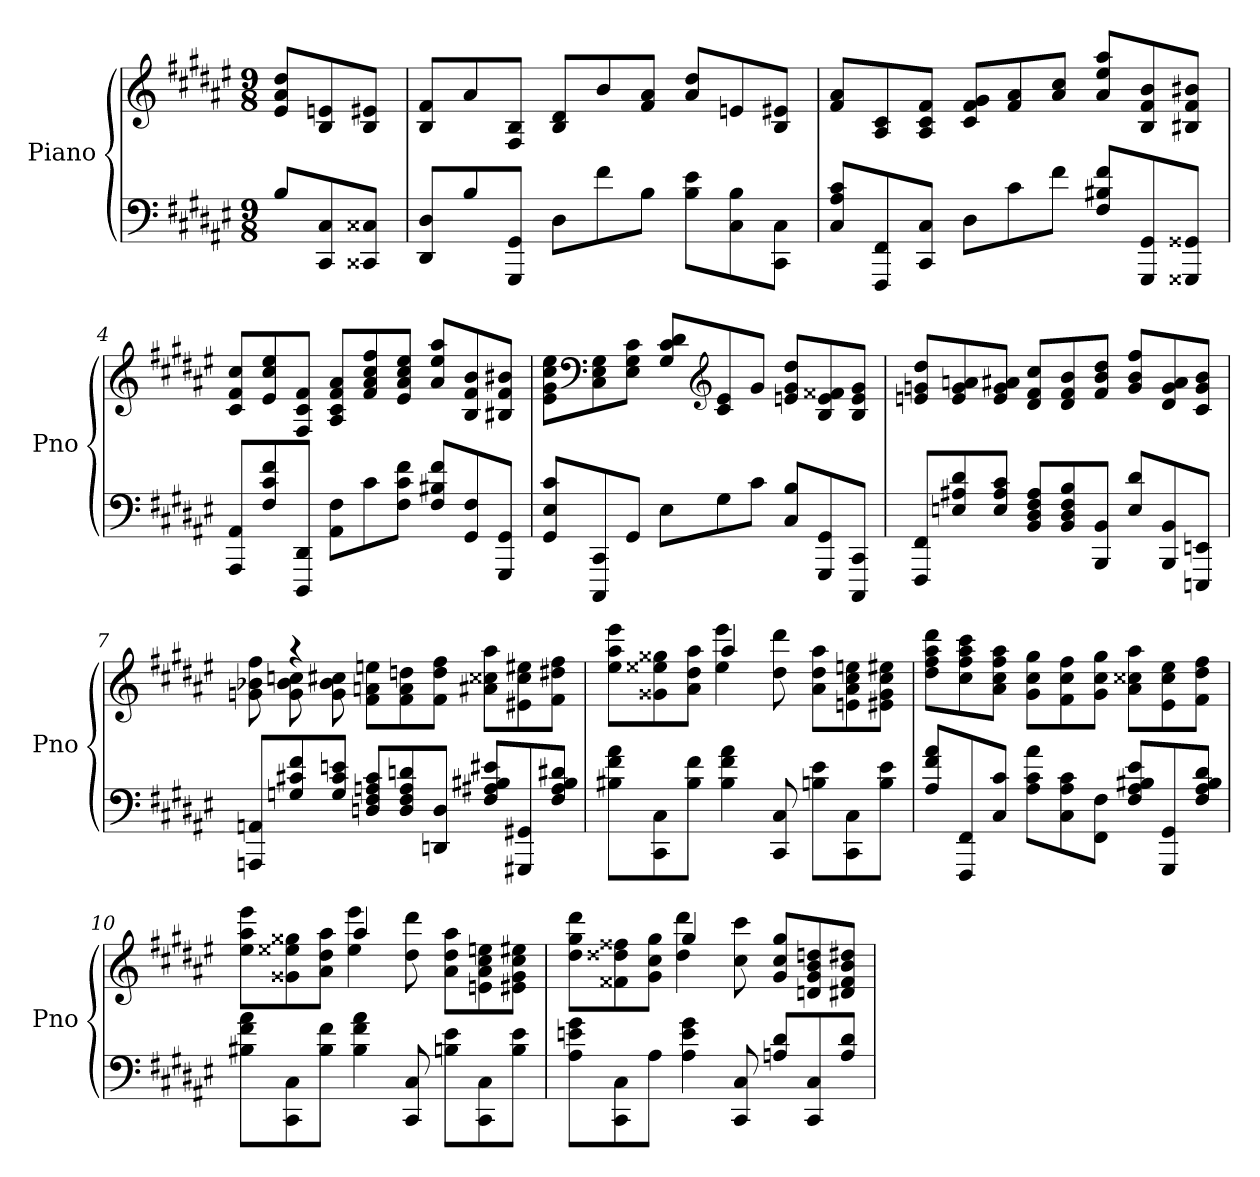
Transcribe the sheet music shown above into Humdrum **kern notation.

**kern	**kern
*part2	*part1
*staff2	*staff1
*I"Piano	*I"Piano
*I'Pno	*I'Pno
*clefF4	*clefG2
*k[f#c#g#d#a#e#]	*k[f#c#g#d#a#e#]
*M9/8	*M9/8
=1	=1
8B/L	8e#/ 8a#/ 8dd#/L
8CC#/ 8C#/	8B/ 8en/
8CC##X/ 8C##X/J	8B/ 8e#X/J
=2	=2
8DD#/ 8D#/L	8B/ 8f#/L
8B/	8a#/
8GGG#/ 8GG#/J	8F#/ 8B/J
8D#\L	8B/ 8d#/L
8f#\	8b/
8B\J	8f#/ 8a#/J
8B\ 8e#\L	8a#/ 8dd#/L
8C#\ 8B\	8en/
8CC#\ 8C#\J	8B/ 8e#X/J
=3	=3
8C#/ 8A#/ 8c#/L	8f#/ 8a#/L
8FFF#/ 8FF#/	8A#/ 8c#/
8CC#/ 8C#/J	8A#/ 8c#/ 8f#/J
8D#\L	8c#/ 8f#/ 8g#/L
8c#\	8f#/ 8a#/
8f#\J	8a#/ 8cc#/J
8F#/ 8B#X/ 8f#/L	8a#/ 8ee#/ 8aa#/L
8GGG#/ 8GG#/	8B/ 8f#/ 8b/
8GGG##X/ 8GG##X/J	8B#X/ 8f#/ 8b#X/J
!!LO:LB:g=z
=4	=4
8AAA#/ 8AA#/L	8c#/ 8f#/ 8cc#/L
8F#/ 8c#/ 8f#/	8e#/ 8cc#/ 8ee#/
8DDD#/ 8DD#/J	8F#/ 8c#/ 8f#/J
8AA#\ 8F#\L	8A#/ 8c#/ 8f#/ 8a#/L
8c#\	8f#/ 8a#/ 8cc#/ 8ff#/
8F#\ 8c#\ 8f#\J	8e#/ 8a#/ 8cc#/ 8ee#/J
8F#/ 8B#X/ 8f#/L	8a#/ 8ee#/ 8aa#/L
8GG#/ 8F#/	8B/ 8f#/ 8b/
8GGG#/ 8GG#/J	8B#X/ 8f#/ 8b#X/J
=5	=5
8GG#/ 8E#/ 8c#/L	8e#\ 8g#\ 8cc#\ 8ee#\L
*	*clefF4
8CCC#/ 8CC#/	8C#\ 8E#\ 8G#\
8GG#/J	8E#\ 8G#\ 8c#\J
8E#\L	8G#/ 8c#/ 8d#/L
*	*clefG2
8G#\	8c#/ 8e#/
8c#\J	8g#/J
8C#/ 8B/L	8en/ 8g#/ 8dd#/L
8GGG#/ 8GG#/	8B/ 8e/ 8f##X/
8CCC#/ 8CC#/J	8B/ 8e/ 8g#/J
!!LO:LB:g=z
=6	=6
8FFF#/ 8FF#/L	8en/ 8gn/ 8dd#/L
8En/ 8A#X/ 8d#/	8e/ 8g/ 8an/
8E/ 8A#/ 8c#/J	8e/ 8g/ 8a#X/J
8BB/ 8D#/ 8F#/ 8A#/L	8d#/ 8f#/ 8cc#/L
8BB/ 8D#/ 8F#/ 8B/	8d#/ 8f#/ 8b/
8BBB/ 8BB/J	8f#/ 8b/ 8dd#/J
8E/ 8d#/L	8g/ 8b/ 8ff#/L
8BBB/ 8BB/	8d#/ 8g/ 8a#/
8EEEn/ 8EEn/J	8c#/ 8g/ 8b/J
=7	=7
*	*^
8AAAn/ 8AAn/L	8ryy	8gn\ 8b-X\ 8ff#\
8Gn/ 8c#X/ 8f#/	4r	8g\ 8b-\ 8ccn\
8G/ 8c#/ 8en/J	.	8g\ 8b-\ 8cc#X\
8Dn/ 8F#/ 8An/ 8c#/L	2.ryy	8f#\ 8an\ 8een\L
8D/ 8F#/ 8A/ 8dn/	.	8f#\ 8a\ 8ddn\
8DDn/ 8D/J	.	8f#\ 8dd\ 8ff#\J
8F#/ 8A#X/ 8B#X/ 8e#X/L	.	8a#X\ 8cc##X\ 8aa#\L
8GGG#X/ 8GG#X/	.	8e#X\ 8cc##\ 8ee#X\
8F#/ 8A#/ 8B#/ 8d#X/J	.	8f#\ 8dd#X\ 8ff#\J
!!LO:LB:g=z	!!
=8	=8	=8
8B#X\ 8f#\ 8a#\L	4.ryy	8ee#\ 8aa#\ 8eee#\L
8CC#\ 8C#\	.	8g##X\ 8ee##X\ 8gg##X\
8B#\ 8f#\J	.	8a#\ 8dd#\ 8aa#\J
4B#\ 4f#\ 4a#\	4aa#/	4ee##\ 4eee#\
8CC#/ 8C#/	2ryy	8dd#\ 8ddd#\
8Bn\ 8e#\L	.	8a#\ 8dd#\ 8aa#\L
8CC#\ 8C#\	.	8en\ 8a#\ 8cc#\ 8een\
8B\ 8e#\J	.	8e#X\ 8g##\ 8cc#\ 8ee#X\J
*	*v	*v
=9	=9
8A#/ 8f#/ 8a#/L	8dd#\ 8ff#\ 8aa#\ 8ddd#\L
8FFF#/ 8FF#/	8cc#\ 8ff#\ 8aa#\ 8ccc#\
8C#/ 8c#/J	8a#\ 8cc#\ 8ff#\ 8aa#\J
8A#\ 8c#\ 8a#\L	8g#\ 8cc#\ 8gg#\L
8C#\ 8A#\ 8c#\	8f#\ 8cc#\ 8ff#\
8FF#\ 8F#\J	8g#\ 8cc#\ 8gg#\J
8F#/ 8A#/ 8B#X/ 8e#/L	8a#\ 8cc##X\ 8aa#\L
8GGG#/ 8GG#/	8e#\ 8cc##\ 8ee#\
8F#/ 8A#/ 8B#/ 8d#/J	8f#\ 8dd#\ 8ff#\J
!!LO:LB:g=z
=10	=10
*	*^
8B#X\ 8f#\ 8a#\L	4.ryy	8ee#\ 8aa#\ 8eee#\L
8CC#\ 8C#\	.	8g##X\ 8ee##X\ 8gg##X\
8B#\ 8f#\J	.	8a#\ 8dd#\ 8aa#\J
4B#\ 4f#\ 4a#\	4aa#/	4ee##\ 4eee#\
8CC#/ 8C#/	2ryy	8dd#\ 8ddd#\
8Bn\ 8e#\L	.	8a#\ 8dd#\ 8aa#\L
8CC#\ 8C#\	.	8en\ 8a#\ 8cc#\ 8een\
8B\ 8e#\J	.	8e#X\ 8g##\ 8cc#\ 8ee#X\J
=11	=11	=11
8A#\ 8en\ 8g#\L	4.ryy	8dd#\ 8gg#\ 8ddd#\L
8CC#\ 8C#\	.	8f##X\ 8dd##X\ 8ff##X\
8A#\J	.	8g#\ 8cc#\ 8gg#\J
4A#\ 4e\ 4g#\	4gg#/	4dd##\ 4ddd#\
8CC#/ 8C#/	8ryy	8cc#\ 8ccc#\
8An/ 8d#/L	8g#/ 8cc#/ 8gg#/L	4.ryy
8CC#/ 8C#/	8dn/ 8g#/ 8b/ 8ddn/	.
8A/ 8d#/J	8d#X/ 8f##/ 8b/ 8dd#X/J	.
*	*v	*v
=	=
*-	*-
